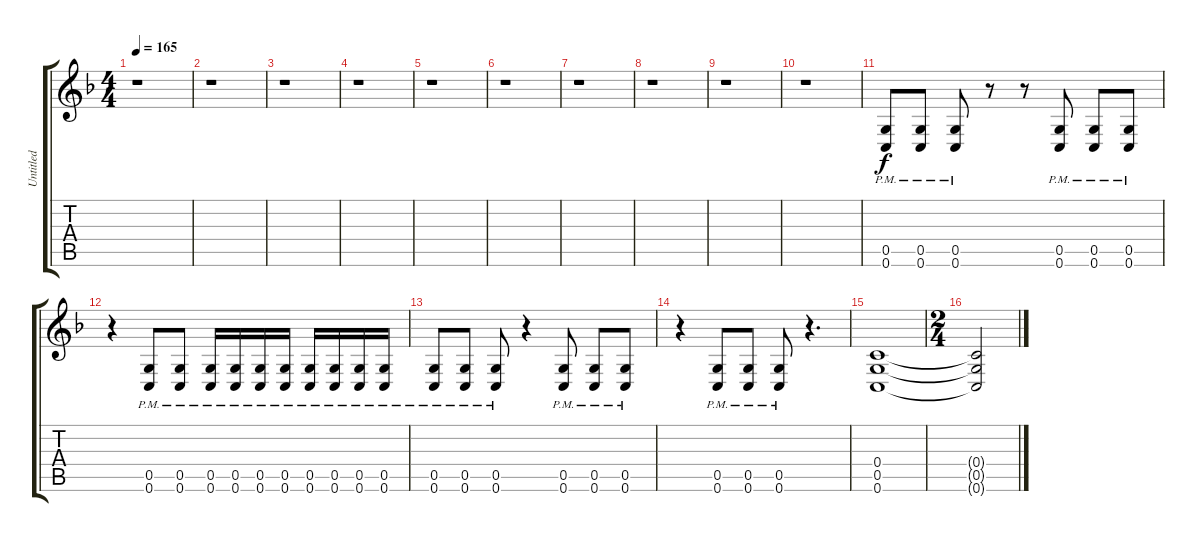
\track ("Untitled" "Untitled") {instrument distortionguitar}
\staff {score tabs}
\tuning (D4 A3 F3 C3 G2 C2) {hide}
\ts (4 4)
\tempo 165
\clef g2
\ks f
r.1{dy f instrument distortionguitar} |
r.1 |
r.1 |
r.1 |
r.1 |
r.1 |
r.1 |
r.1 |
r.1 |
r.1 |
(0.5{pm} 0.6{pm}).8 (0.5{pm} 0.6{pm}).8 (0.5{pm} 0.6{pm}).8 r.8 r.8 (0.5{pm} 0.6{pm}).8 (0.5{pm} 0.6{pm}).8 (0.5{pm} 0.6{pm}).8 |
r.4 (0.5{pm} 0.6{pm}).8 (0.5{pm} 0.6{pm}).8 (0.5{pm} 0.6{pm}).16 (0.5{pm} 0.6{pm}).16 (0.5{pm} 0.6{pm}).16 (0.5{pm} 0.6{pm}).16 (0.5{pm} 0.6{pm}).16 (0.5{pm} 0.6{pm}).16 (0.5{pm} 0.6{pm}).16 (0.5{pm} 0.6{pm}).16 |
(0.5{pm} 0.6{pm}).8 (0.5{pm} 0.6{pm}).8 (0.5{pm} 0.6{pm}).8 r.4 (0.5{pm} 0.6{pm}).8 (0.5{pm} 0.6{pm}).8 (0.5{pm} 0.6{pm}).8 |
r.4 (0.5{pm} 0.6{pm}).8 (0.5{pm} 0.6{pm}).8 (0.5{pm} 0.6{pm}).8 r.4{d} |
(0.4 0.5 0.6).1 |
\ts (2 4)
(0.4{t} 0.5{t} 0.6{t}).2
